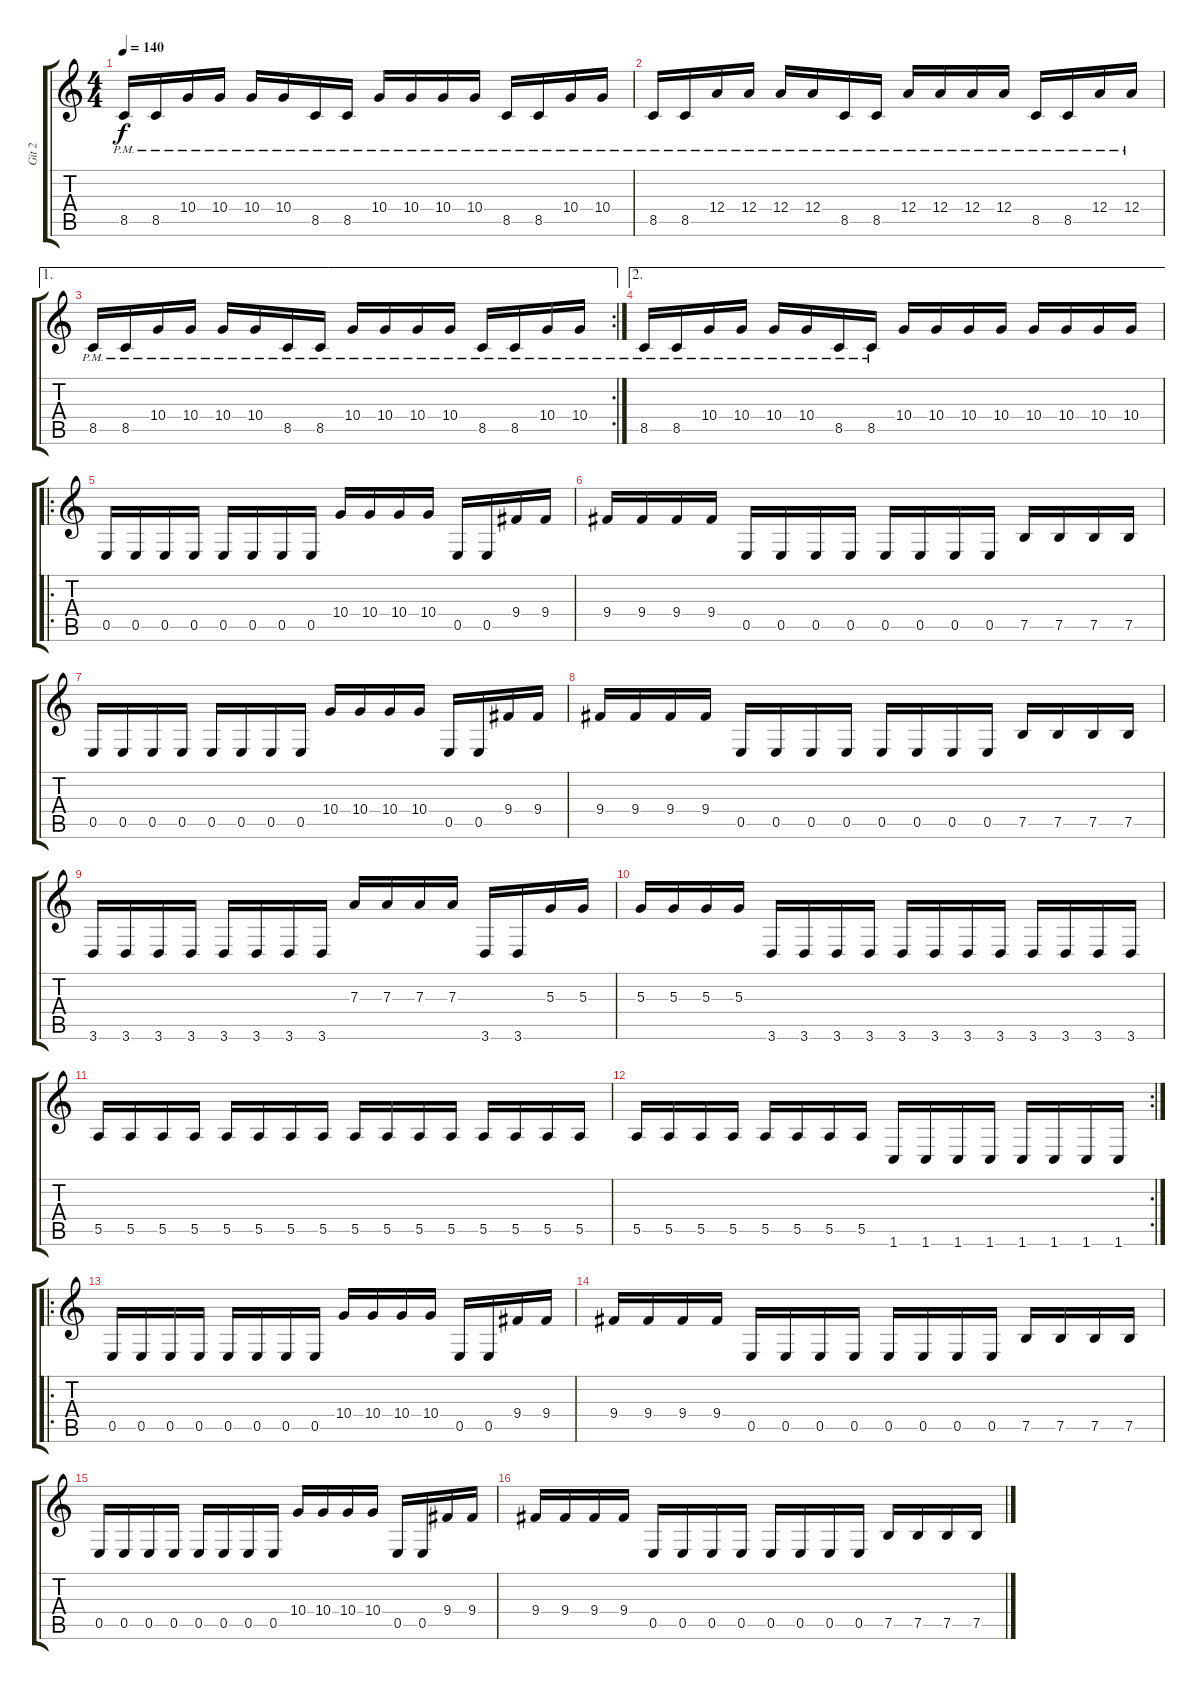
\track ("Git 2" "Git 2") {instrument distortionguitar}
\staff {score tabs}
\tuning (B3 Gb3 D3 A2 E2 B1) {hide}
\ts (4 4)
\tempo 140
\clef g2
\ks c
8.5{pm}.16{dy f} 8.5{pm}.16 10.4{pm}.16 10.4{pm}.16 10.4{pm}.16 10.4{pm}.16 8.5{pm}.16 8.5{pm}.16 10.4{pm}.16 10.4{pm}.16 10.4{pm}.16 10.4{pm}.16 8.5{pm}.16 8.5{pm}.16 10.4{pm}.16 10.4{pm}.16 |
8.5{pm}.16 8.5{pm}.16 12.4{pm}.16 12.4{pm}.16 12.4{pm}.16 12.4{pm}.16 8.5{pm}.16 8.5{pm}.16 12.4{pm}.16 12.4{pm}.16 12.4{pm}.16 12.4{pm}.16 8.5{pm}.16 8.5{pm}.16 12.4{pm}.16 12.4{pm}.16 |
\ae 1
\rc 2
8.5{pm}.16 8.5{pm}.16 10.4{pm}.16 10.4{pm}.16 10.4{pm}.16 10.4{pm}.16 8.5{pm}.16 8.5{pm}.16 10.4{pm}.16 10.4{pm}.16 10.4{pm}.16 10.4{pm}.16 8.5{pm}.16 8.5{pm}.16 10.4{pm}.16 10.4{pm}.16 |
\ae 2
8.5{pm}.16 8.5{pm}.16 10.4{pm}.16 10.4{pm}.16 10.4{pm}.16 10.4{pm}.16 8.5{pm}.16 8.5{pm}.16 10.4.16 10.4.16 10.4.16 10.4.16 10.4.16 10.4.16 10.4.16 10.4.16 |
\ro
0.5.16 0.5.16 0.5.16 0.5.16 0.5.16 0.5.16 0.5.16 0.5.16 10.4.16 10.4.16 10.4.16 10.4.16 0.5.16 0.5.16 9.4.16 9.4.16 |
9.4.16 9.4.16 9.4.16 9.4.16 0.5.16 0.5.16 0.5.16 0.5.16 0.5.16 0.5.16 0.5.16 0.5.16 7.5.16 7.5.16 7.5.16 7.5.16 |
0.5.16 0.5.16 0.5.16 0.5.16 0.5.16 0.5.16 0.5.16 0.5.16 10.4.16 10.4.16 10.4.16 10.4.16 0.5.16 0.5.16 9.4.16 9.4.16 |
9.4.16 9.4.16 9.4.16 9.4.16 0.5.16 0.5.16 0.5.16 0.5.16 0.5.16 0.5.16 0.5.16 0.5.16 7.5.16 7.5.16 7.5.16 7.5.16 |
3.6.16 3.6.16 3.6.16 3.6.16 3.6.16 3.6.16 3.6.16 3.6.16 7.3.16 7.3.16 7.3.16 7.3.16 3.6.16 3.6.16 5.3.16 5.3.16 |
5.3.16 5.3.16 5.3.16 5.3.16 3.6.16 3.6.16 3.6.16 3.6.16 3.6.16 3.6.16 3.6.16 3.6.16 3.6.16 3.6.16 3.6.16 3.6.16 |
5.5.16 5.5.16 5.5.16 5.5.16 5.5.16 5.5.16 5.5.16 5.5.16 5.5.16 5.5.16 5.5.16 5.5.16 5.5.16 5.5.16 5.5.16 5.5.16 |
\rc 2
5.5.16 5.5.16 5.5.16 5.5.16 5.5.16 5.5.16 5.5.16 5.5.16 1.6.16 1.6.16 1.6.16 1.6.16 1.6.16 1.6.16 1.6.16 1.6.16 |
\ro
0.5.16 0.5.16 0.5.16 0.5.16 0.5.16 0.5.16 0.5.16 0.5.16 10.4.16 10.4.16 10.4.16 10.4.16 0.5.16 0.5.16 9.4.16 9.4.16 |
9.4.16 9.4.16 9.4.16 9.4.16 0.5.16 0.5.16 0.5.16 0.5.16 0.5.16 0.5.16 0.5.16 0.5.16 7.5.16 7.5.16 7.5.16 7.5.16 |
0.5.16 0.5.16 0.5.16 0.5.16 0.5.16 0.5.16 0.5.16 0.5.16 10.4.16 10.4.16 10.4.16 10.4.16 0.5.16 0.5.16 9.4.16 9.4.16 |
9.4.16 9.4.16 9.4.16 9.4.16 0.5.16 0.5.16 0.5.16 0.5.16 0.5.16 0.5.16 0.5.16 0.5.16 7.5.16 7.5.16 7.5.16 7.5.16
